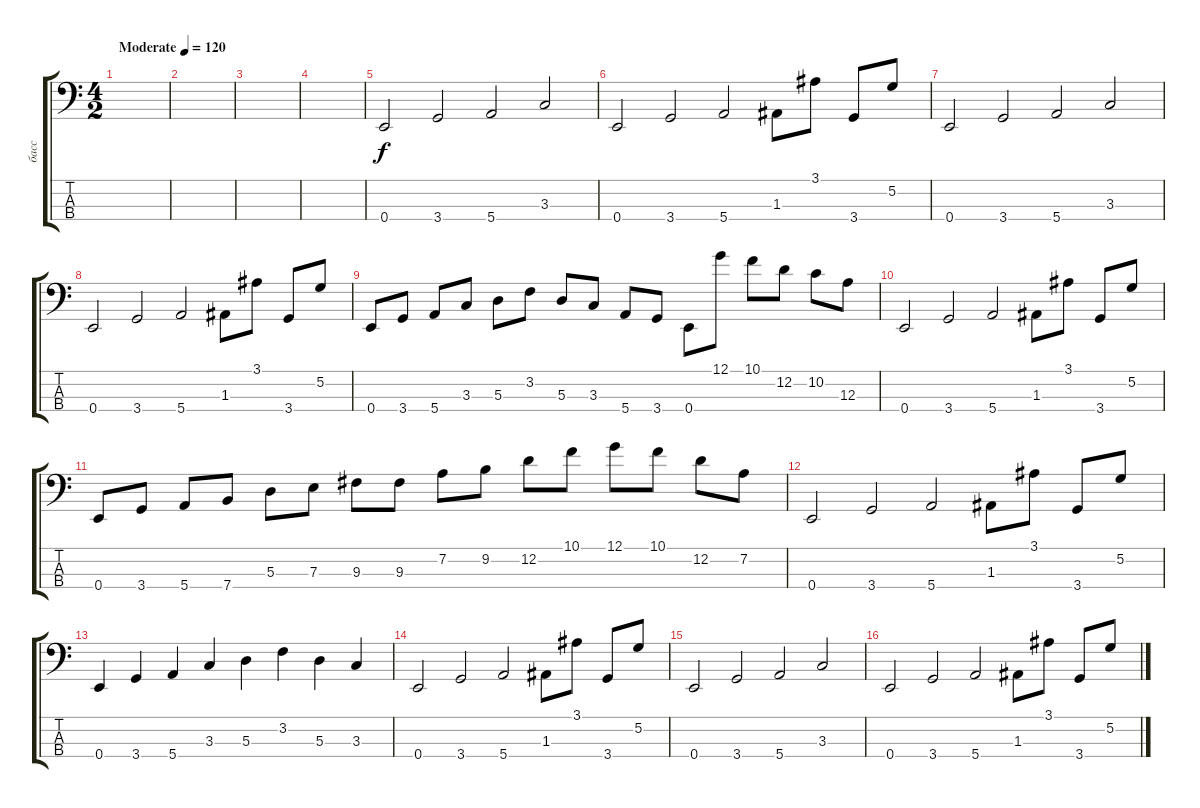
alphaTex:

\track ("басс" "басс") {instrument acousticguitarsteel}
\staff {score tabs}
\tuning (G2 D2 A1 E1) {hide}
\ts (4 2)
\tempo (120 "Moderate")
\clef f4
\ks c
|
|
|
|
0.4.2 3.4.2 5.4.2 3.3.2 |
0.4.2 3.4.2 5.4.2 1.3.8 3.1.8 3.4.8 5.2.8 |
0.4.2 3.4.2 5.4.2 3.3.2 |
0.4.2 3.4.2 5.4.2 1.3.8 3.1.8 3.4.8 5.2.8 |
0.4.8 3.4.8 5.4.8 3.3.8 5.3.8 3.2.8 5.3.8 3.3.8 5.4.8 3.4.8 0.4.8 12.1.8 10.1.8 12.2.8 10.2.8 12.3.8 |
0.4.2 3.4.2 5.4.2 1.3.8 3.1.8 3.4.8 5.2.8 |
0.4.8 3.4.8 5.4.8 7.4.8 5.3.8 7.3.8 9.3.8 9.3.8 7.2.8 9.2.8 12.2.8 10.1.8 12.1.8 10.1.8 12.2.8 7.2.8 |
0.4.2 3.4.2 5.4.2 1.3.8 3.1.8 3.4.8 5.2.8 |
0.4.4 3.4.4 5.4.4 3.3.4 5.3.4 3.2.4 5.3.4 3.3.4 |
0.4.2 3.4.2 5.4.2 1.3.8 3.1.8 3.4.8 5.2.8 |
0.4.2 3.4.2 5.4.2 3.3.2 |
0.4.2 3.4.2 5.4.2 1.3.8 3.1.8 3.4.8 5.2.8
